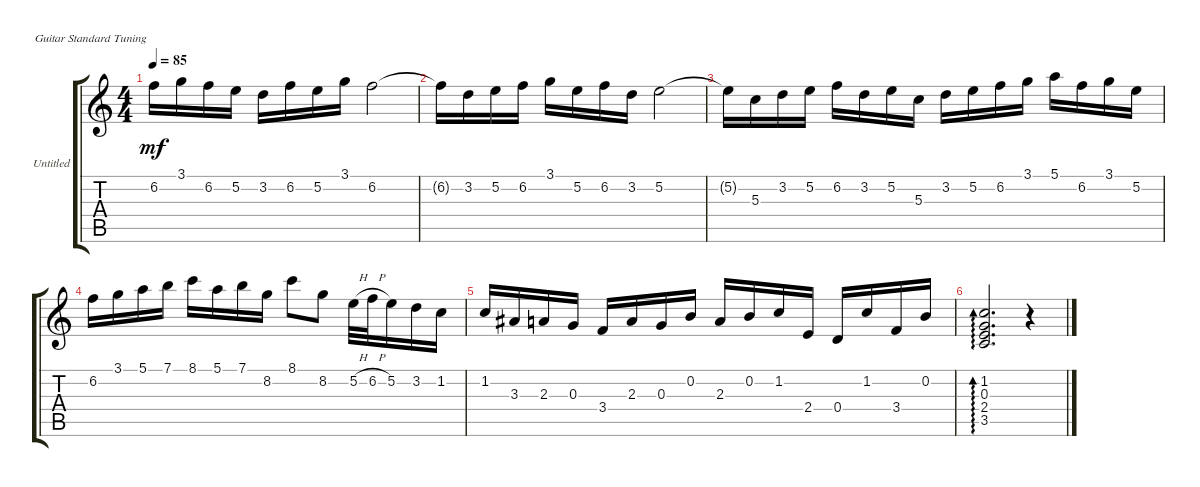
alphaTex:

\bracketExtendMode groupsimilarinstruments
\firstSystemTrackNameOrientation horizontal
\otherSystemsTrackNameOrientation horizontal
\track ("Untitled" "Untitled") {instrument acousticguitarnylon}
\staff {score tabs}
\tuning (E4 B3 G3 D3 A2 E2)
\ts (4 4)
\tempo 85
\clef g2
\ks c
6.2{t}.16{dy mf} 3.1.16 6.2.16 5.2.16 3.2.16 6.2.16 5.2.16 3.1.16 6.2.2 |
6.2{t}.16 3.2.16 5.2.16 6.2.16 3.1.16 5.2.16 6.2.16 3.2.16 5.2.2 |
5.2{t}.16 5.3.16 3.2.16 5.2.16 6.2.16 3.2.16 5.2.16 5.3.16 3.2.16 5.2.16 6.2.16 3.1.16 5.1.16 6.2.16 3.1.16 5.2.16 |
6.2.16 3.1.16 5.1.16 7.1.16 8.1.16 5.1.16 7.1.16 8.2.16 8.1.8 8.2.8 5.2{h}.32 6.2{h}.32 5.2.16 3.2.16 1.2.16 |
1.2.16 3.3.16 2.3.16 0.3.16 3.4.16 2.3.16 0.3.16 0.2.16 2.3.16 0.2.16 1.2.16 2.4.16 0.4.16 1.2.16 3.4.16 0.2.16 |
(1.2 0.3 2.4 3.5).2{d ad 0} r.4
